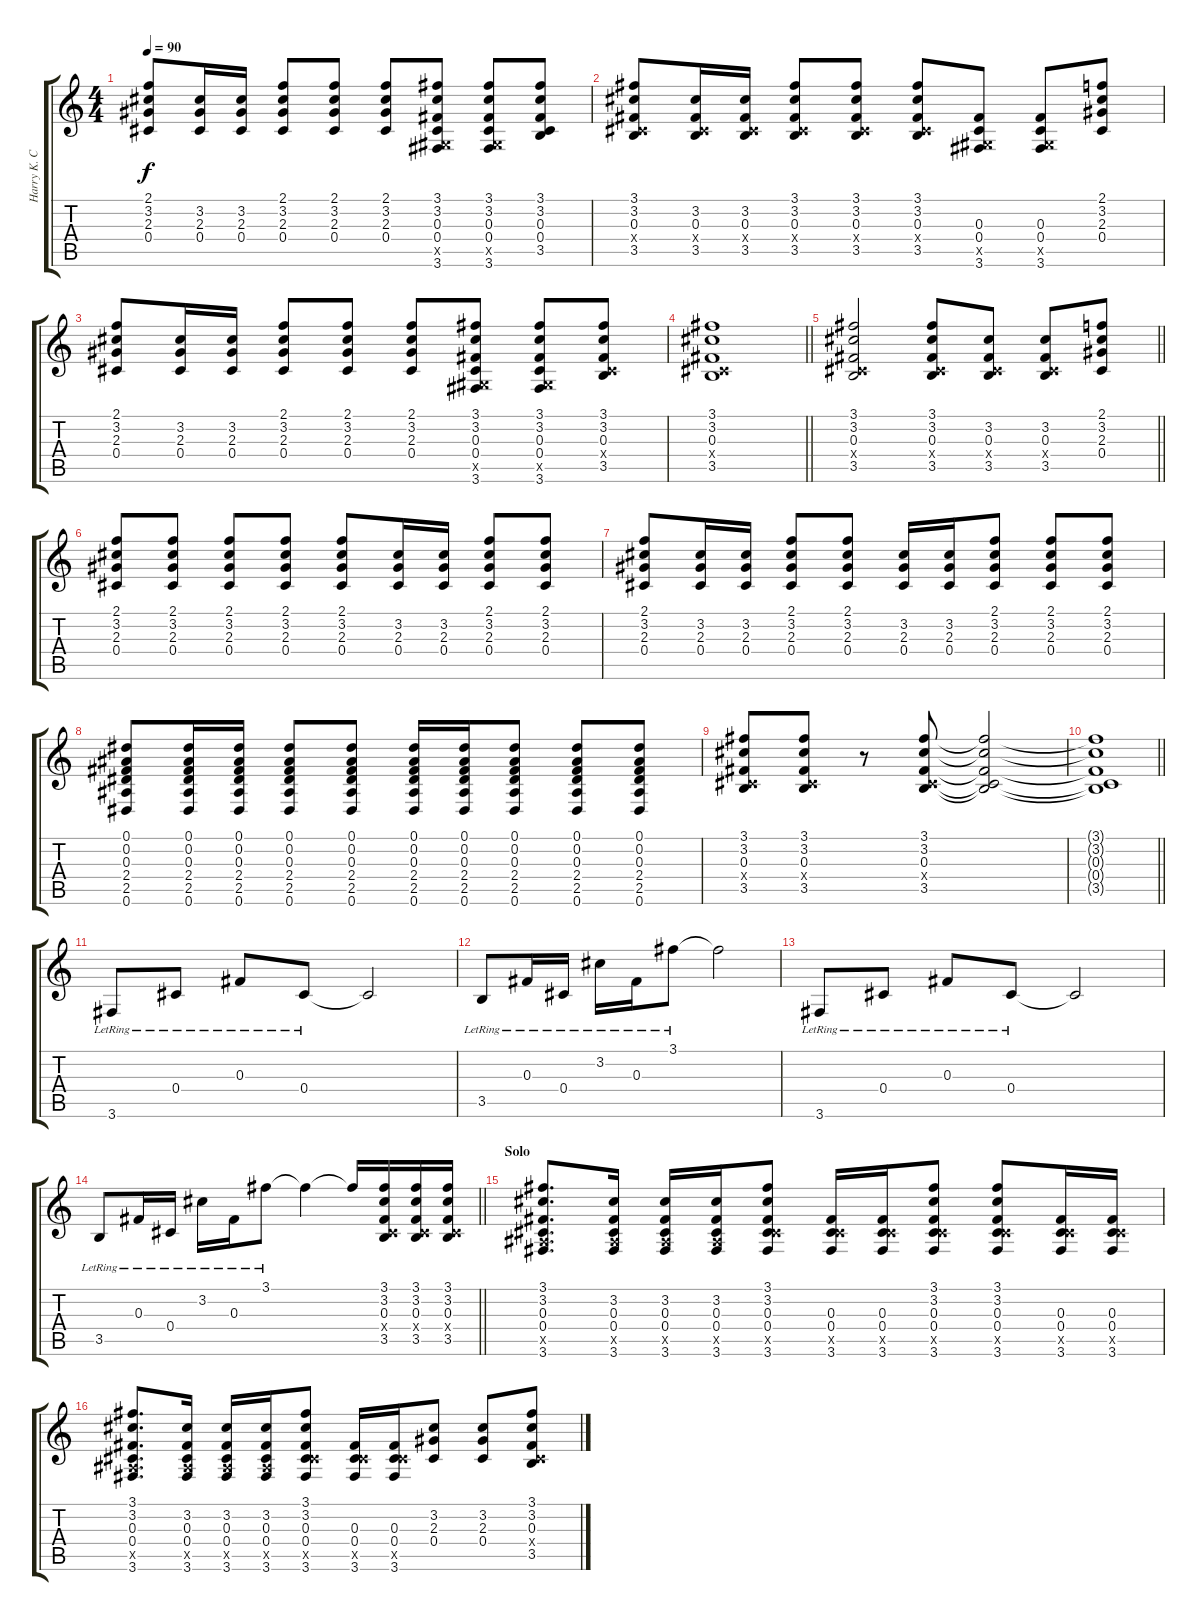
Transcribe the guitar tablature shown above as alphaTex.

\track ("Harry K. Cody Acoustic" "Harry K. C") {instrument acousticguitarsteel}
\staff {score tabs}
\tuning (Eb4 Bb3 Gb3 Db3 Ab2 Eb2) {hide}
\ts (4 4)
\tempo 90
\clef g2
\ks c
(2.1 3.2 2.3 0.4).8{dy f} (3.2 2.3 0.4).16 (3.2 2.3 0.4).16 (2.1 3.2 2.3 0.4).8 (2.1 3.2 2.3 0.4).8 (2.1 3.2 2.3 0.4).8 (3.1 3.2 0.3 0.4 0.5{x} 3.6).8 (3.1 3.2 0.3 0.4 0.5{x} 3.6).8 (3.1 3.2 0.3 0.4 3.5).8 |
(3.1 3.2 0.3 0.4{x} 3.5).8 (3.2 0.3 0.4{x} 3.5).16 (3.2 0.3 0.4{x} 3.5).16 (3.1 3.2 0.3 0.4{x} 3.5).8 (3.1 3.2 0.3 0.4{x} 3.5).8 (3.1 3.2 0.3 0.4{x} 3.5).8 (0.3 0.4 0.5{x} 3.6).8 (0.3 0.4 0.5{x} 3.6).8 (2.1 3.2 2.3 0.4).8 |
(2.1 3.2 2.3 0.4).8 (3.2 2.3 0.4).16 (3.2 2.3 0.4).16 (2.1 3.2 2.3 0.4).8 (2.1 3.2 2.3 0.4).8 (2.1 3.2 2.3 0.4).8 (3.1 3.2 0.3 0.4 0.5{x} 3.6).8 (3.1 3.2 0.3 0.4 0.5{x} 3.6).8 (3.1 3.2 0.3 0.4{x} 3.5).8 |
\barLineRight lightlight
(3.1 3.2 0.3 0.4{x} 3.5).1 |
\barLineRight lightlight
(3.1 3.2 0.3 0.4{x} 3.5).2 (3.1 3.2 0.3 0.4{x} 3.5).8 (3.2 0.3 0.4{x} 3.5).8 (3.2 0.3 0.4{x} 3.5).8 (2.1 3.2 2.3 0.4).8 |
(2.1 3.2 2.3 0.4).8 (2.1 3.2 2.3 0.4).8 (2.1 3.2 2.3 0.4).8 (2.1 3.2 2.3 0.4).8 (2.1 3.2 2.3 0.4).8 (3.2 2.3 0.4).16 (3.2 2.3 0.4).16 (2.1 3.2 2.3 0.4).8 (2.1 3.2 2.3 0.4).8 |
(2.1 3.2 2.3 0.4).8 (3.2 2.3 0.4).16 (3.2 2.3 0.4).16 (2.1 3.2 2.3 0.4).8 (2.1 3.2 2.3 0.4).8 (3.2 2.3 0.4).16 (3.2 2.3 0.4).16 (2.1 3.2 2.3 0.4).8 (2.1 3.2 2.3 0.4).8 (2.1 3.2 2.3 0.4).8 |
(0.1 0.2 0.3 2.4 2.5 0.6).8 (0.1 0.2 0.3 2.4 2.5 0.6).16 (0.1 0.2 0.3 2.4 2.5 0.6).16 (0.1 0.2 0.3 2.4 2.5 0.6).8 (0.1 0.2 0.3 2.4 2.5 0.6).8 (0.1 0.2 0.3 2.4 2.5 0.6).16 (0.1 0.2 0.3 2.4 2.5 0.6).16 (0.1 0.2 0.3 2.4 2.5 0.6).8 (0.1 0.2 0.3 2.4 2.5 0.6).8 (0.1 0.2 0.3 2.4 2.5 0.6).8 |
(3.1 3.2 0.3 0.4{x} 3.5).8 (3.1 3.2 0.3 0.4{x} 3.5).8 r.8 (3.1 3.2 0.3 0.4{x} 3.5).8 (3.1{t} 3.2{t} 0.3{t} 0.4{t} 3.5{t}).2 |
\barLineRight lightlight
(3.1{t} 3.2{t} 0.3{t} 0.4{t} 3.5{t}).1 |
3.6{lr}.8 0.4{lr}.8 0.3{lr}.8 0.4{lr}.8 0.4{t}.2 |
3.5{lr}.8 0.3{lr}.16 0.4{lr}.16 3.2{lr}.16 0.3{lr}.16 3.1{lr}.8 3.1{t}.2 |
3.6{lr}.8 0.4{lr}.8 0.3{lr}.8 0.4{lr}.8 0.4{t}.2 |
\barLineRight lightlight
3.5{lr}.8 0.3{lr}.16 0.4{lr}.16 3.2{lr}.16 0.3{lr}.16 3.1{lr}.8 3.1{t}.4 3.1{t}.16 (3.1 3.2 0.3 0.4{x} 3.5).16 (3.1 3.2 0.3 0.4{x} 3.5).16 (3.1 3.2 0.3 0.4{x} 3.5).16 |
\section ("" "Solo")
(3.1 3.2 0.3 0.4 2.5{x} 3.6).8{d} (3.2 0.3 0.4 2.5{x} 3.6).16 (3.2 0.3 0.4 2.5{x} 3.6).16 (3.2 0.3 0.4 2.5{x} 3.6).16 (3.1 3.2 0.3 0.4 5.5{x} 3.6).8 (0.3 0.4 5.5{x} 3.6).16 (0.3 0.4 5.5{x} 3.6).16 (3.1 3.2 0.3 0.4 5.5{x} 3.6).8 (3.1 3.2 0.3 0.4 5.5{x} 3.6).8 (0.3 0.4 5.5{x} 3.6).16 (0.3 0.4 5.5{x} 3.6).16 |
(3.1 3.2 0.3 0.4 2.5{x} 3.6).8{d} (3.2 0.3 0.4 2.5{x} 3.6).16 (3.2 0.3 0.4 2.5{x} 3.6).16 (3.2 0.3 0.4 2.5{x} 3.6).16 (3.1 3.2 0.3 0.4 5.5{x} 3.6).8 (0.3 0.4 5.5{x} 3.6).16 (0.3 0.4 5.5{x} 3.6).16 (3.2 2.3 0.4).8 (3.2 2.3 0.4).8 (3.1 3.2 0.3 0.4{x} 3.5).8
